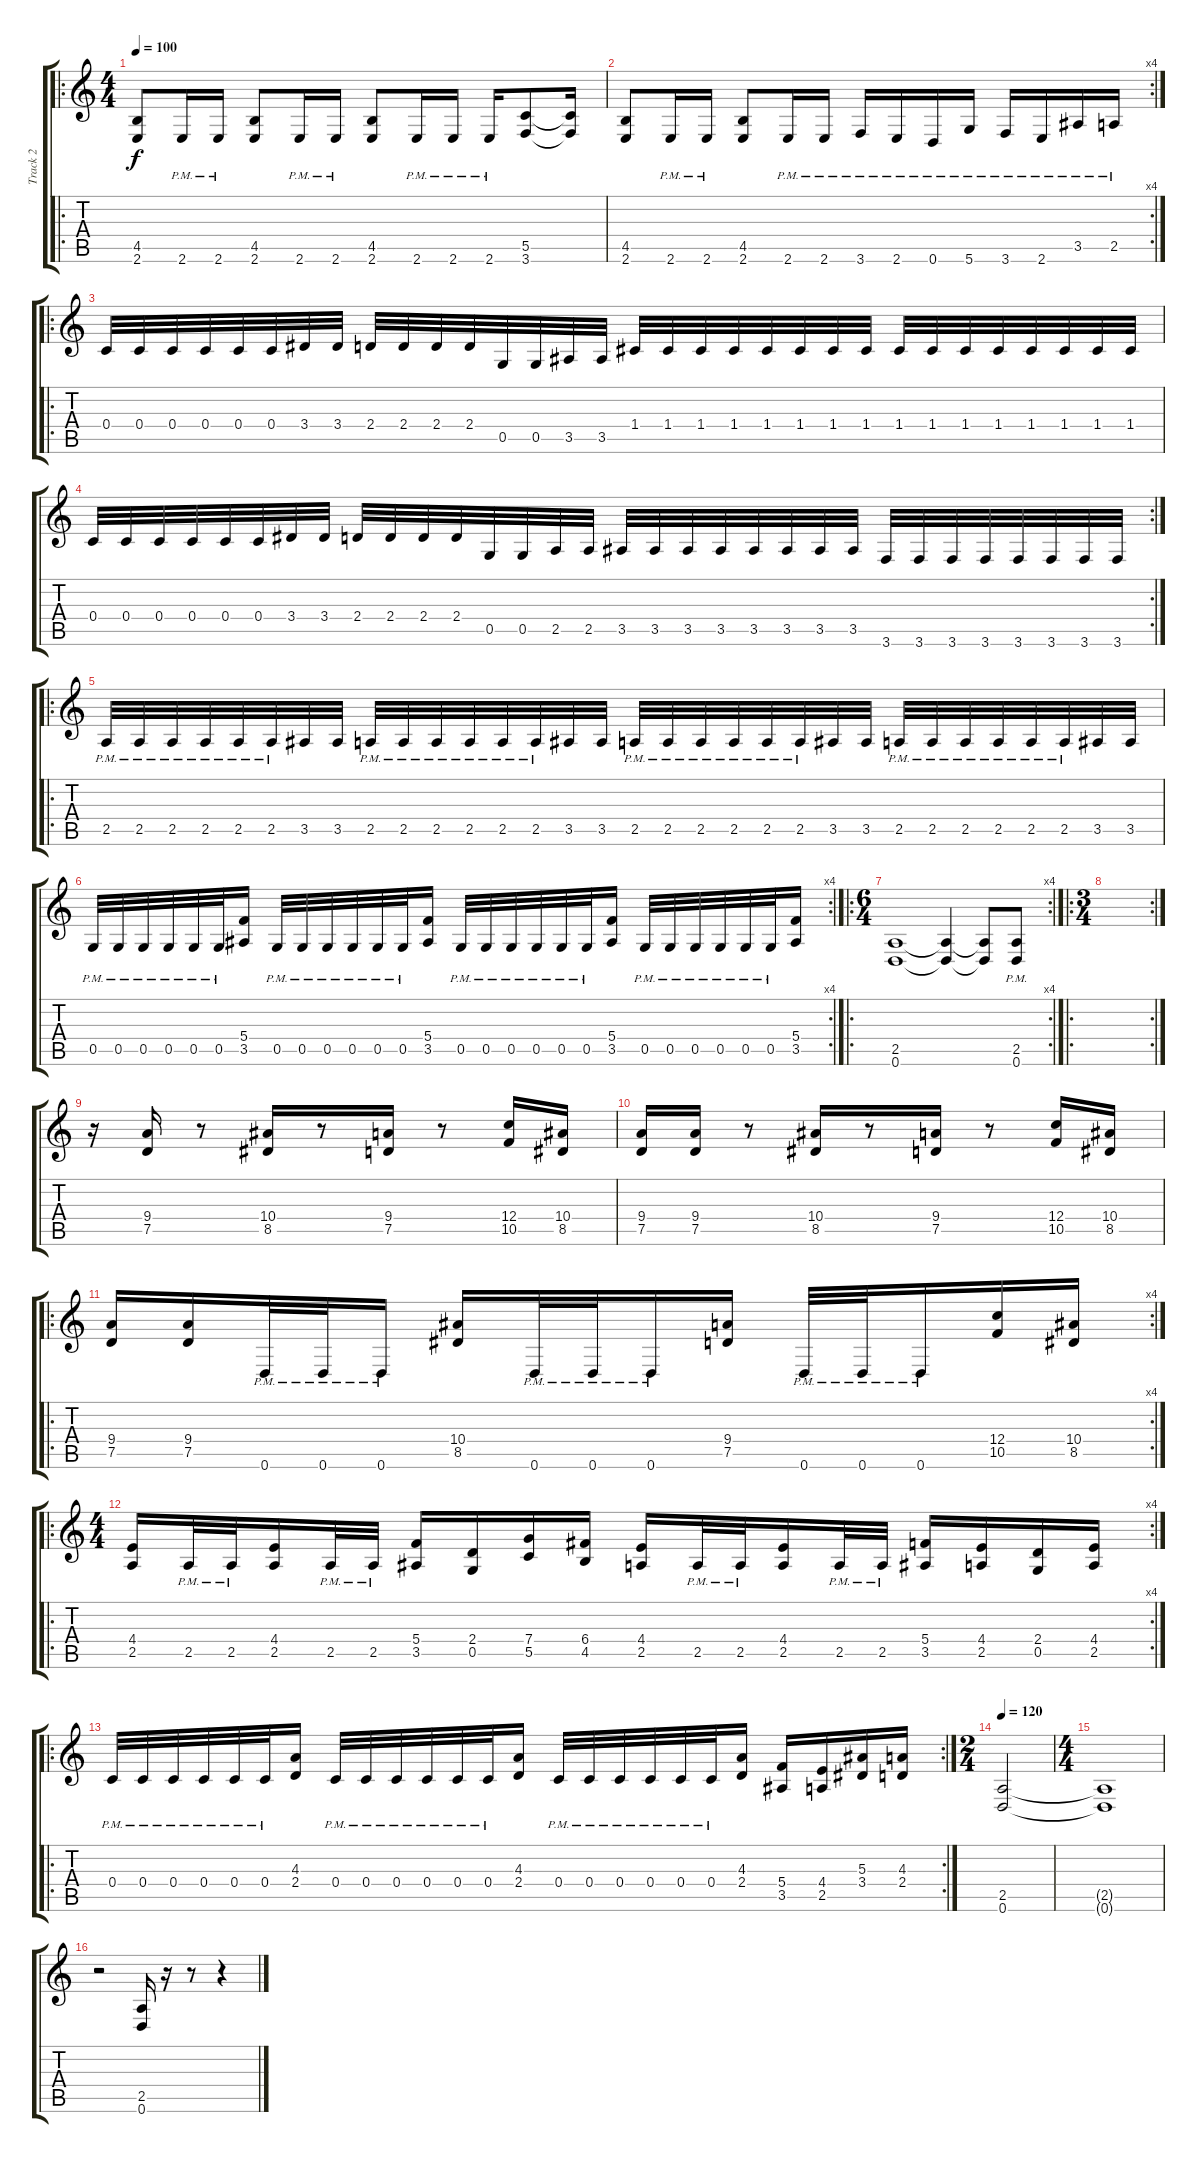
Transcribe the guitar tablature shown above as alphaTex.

\track ("Track 2" "Track 2") {instrument distortionguitar}
\staff {score tabs}
\tuning (D4 A3 F3 C3 G2 D2) {hide}
\ro
\ts (4 4)
\tempo 100
\clef g2
\ks c
(4.5 2.6).8{dy f} 2.6{pm}.16 2.6{pm}.16 (4.5 2.6).8 2.6{pm}.16 2.6{pm}.16 (4.5 2.6).8 2.6{pm}.16 2.6{pm}.16 2.6{pm}.16 (5.5 3.6).8 (5.5{t} 3.6{t}).16 |
\rc 4
(4.5 2.6).8 2.6{pm}.16 2.6{pm}.16 (4.5 2.6).8 2.6{pm}.16 2.6{pm}.16 3.6{pm}.16 2.6{pm}.16 0.6{pm}.16 5.6{pm}.16 3.6{pm}.16 2.6{pm}.16 3.5{pm}.16 2.5{pm}.16 |
\ro
0.4.32 0.4.32 0.4.32 0.4.32 0.4.32 0.4.32 3.4.32 3.4.32 2.4.32 2.4.32 2.4.32 2.4.32 0.5.32 0.5.32 3.5.32 3.5.32 1.4.32 1.4.32 1.4.32 1.4.32 1.4.32 1.4.32 1.4.32 1.4.32 1.4.32 1.4.32 1.4.32 1.4.32 1.4.32 1.4.32 1.4.32 1.4.32 |
\rc 2
0.4.32 0.4.32 0.4.32 0.4.32 0.4.32 0.4.32 3.4.32 3.4.32 2.4.32 2.4.32 2.4.32 2.4.32 0.5.32 0.5.32 2.5.32 2.5.32 3.5.32 3.5.32 3.5.32 3.5.32 3.5.32 3.5.32 3.5.32 3.5.32 3.6.32 3.6.32 3.6.32 3.6.32 3.6.32 3.6.32 3.6.32 3.6.32 |
\ro
2.5{pm}.32 2.5{pm}.32 2.5{pm}.32 2.5{pm}.32 2.5{pm}.32 2.5{pm}.32 3.5.32 3.5.32 2.5{pm}.32 2.5{pm}.32 2.5{pm}.32 2.5{pm}.32 2.5{pm}.32 2.5{pm}.32 3.5.32 3.5.32 2.5{pm}.32 2.5{pm}.32 2.5{pm}.32 2.5{pm}.32 2.5{pm}.32 2.5{pm}.32 3.5.32 3.5.32 2.5{pm}.32 2.5{pm}.32 2.5{pm}.32 2.5{pm}.32 2.5{pm}.32 2.5{pm}.32 3.5.32 3.5.32 |
\rc 4
0.5{pm}.32 0.5{pm}.32 0.5{pm}.32 0.5{pm}.32 0.5{pm}.32 0.5{pm}.32 (5.4 3.5).16 0.5{pm}.32 0.5{pm}.32 0.5{pm}.32 0.5{pm}.32 0.5{pm}.32 0.5{pm}.32 (5.4 3.5).16 0.5{pm}.32 0.5{pm}.32 0.5{pm}.32 0.5{pm}.32 0.5{pm}.32 0.5{pm}.32 (5.4 3.5).16 0.5{pm}.32 0.5{pm}.32 0.5{pm}.32 0.5{pm}.32 0.5{pm}.32 0.5{pm}.32 (5.4 3.5).16 |
\ro
\rc 4
\ts (6 4)
(2.5 0.6).1 (2.5{t} 0.6{t}).4 (2.5{t} 0.6{t}).8 (2.5{pm} 0.6{pm}).8 |
\ro
\rc 2
\ts (3 4)
|
r.16 (9.4 7.5).16 r.8 (10.4 8.5).16 r.8 (9.4 7.5).16 r.8 (12.4 10.5).16 (10.4 8.5).16 |
(9.4 7.5).16 (9.4 7.5).16 r.8 (10.4 8.5).16 r.8 (9.4 7.5).16 r.8 (12.4 10.5).16 (10.4 8.5).16 |
\ro
\rc 4
(9.4 7.5).16 (9.4 7.5).16 0.6{pm}.32 0.6{pm}.32 0.6{pm}.16 (10.4 8.5).16 0.6{pm}.32 0.6{pm}.32 0.6{pm}.16 (9.4 7.5).16 0.6{pm}.32 0.6{pm}.32 0.6{pm}.16 (12.4 10.5).16 (10.4 8.5).16 |
\ro
\rc 4
\ts (4 4)
(4.4 2.5).16 2.5{pm}.32 2.5{pm}.32 (4.4 2.5).16 2.5{pm}.32 2.5{pm}.32 (5.4 3.5).16 (2.4 0.5).16 (7.4 5.5).16 (6.4 4.5).16 (4.4 2.5).16 2.5{pm}.32 2.5{pm}.32 (4.4 2.5).16 2.5{pm}.32 2.5{pm}.32 (5.4 3.5).16 (4.4 2.5).16 (2.4 0.5).16 (4.4 2.5).16 |
\ro
\rc 2
0.4{pm}.32 0.4{pm}.32 0.4{pm}.32 0.4{pm}.32 0.4{pm}.32 0.4{pm}.32 (4.3 2.4).16 0.4{pm}.32 0.4{pm}.32 0.4{pm}.32 0.4{pm}.32 0.4{pm}.32 0.4{pm}.32 (4.3 2.4).16 0.4{pm}.32 0.4{pm}.32 0.4{pm}.32 0.4{pm}.32 0.4{pm}.32 0.4{pm}.32 (4.3 2.4).16 (5.4 3.5).16 (4.4 2.5).16 (5.3 3.4).16 (4.3 2.4).16 |
\ts (2 4)
\tempo 120
(2.5 0.6).2 |
\ts (4 4)
(2.5{t} 0.6{t}).1 |
r.2 (2.5 0.6).16 r.16 r.8 r.4
